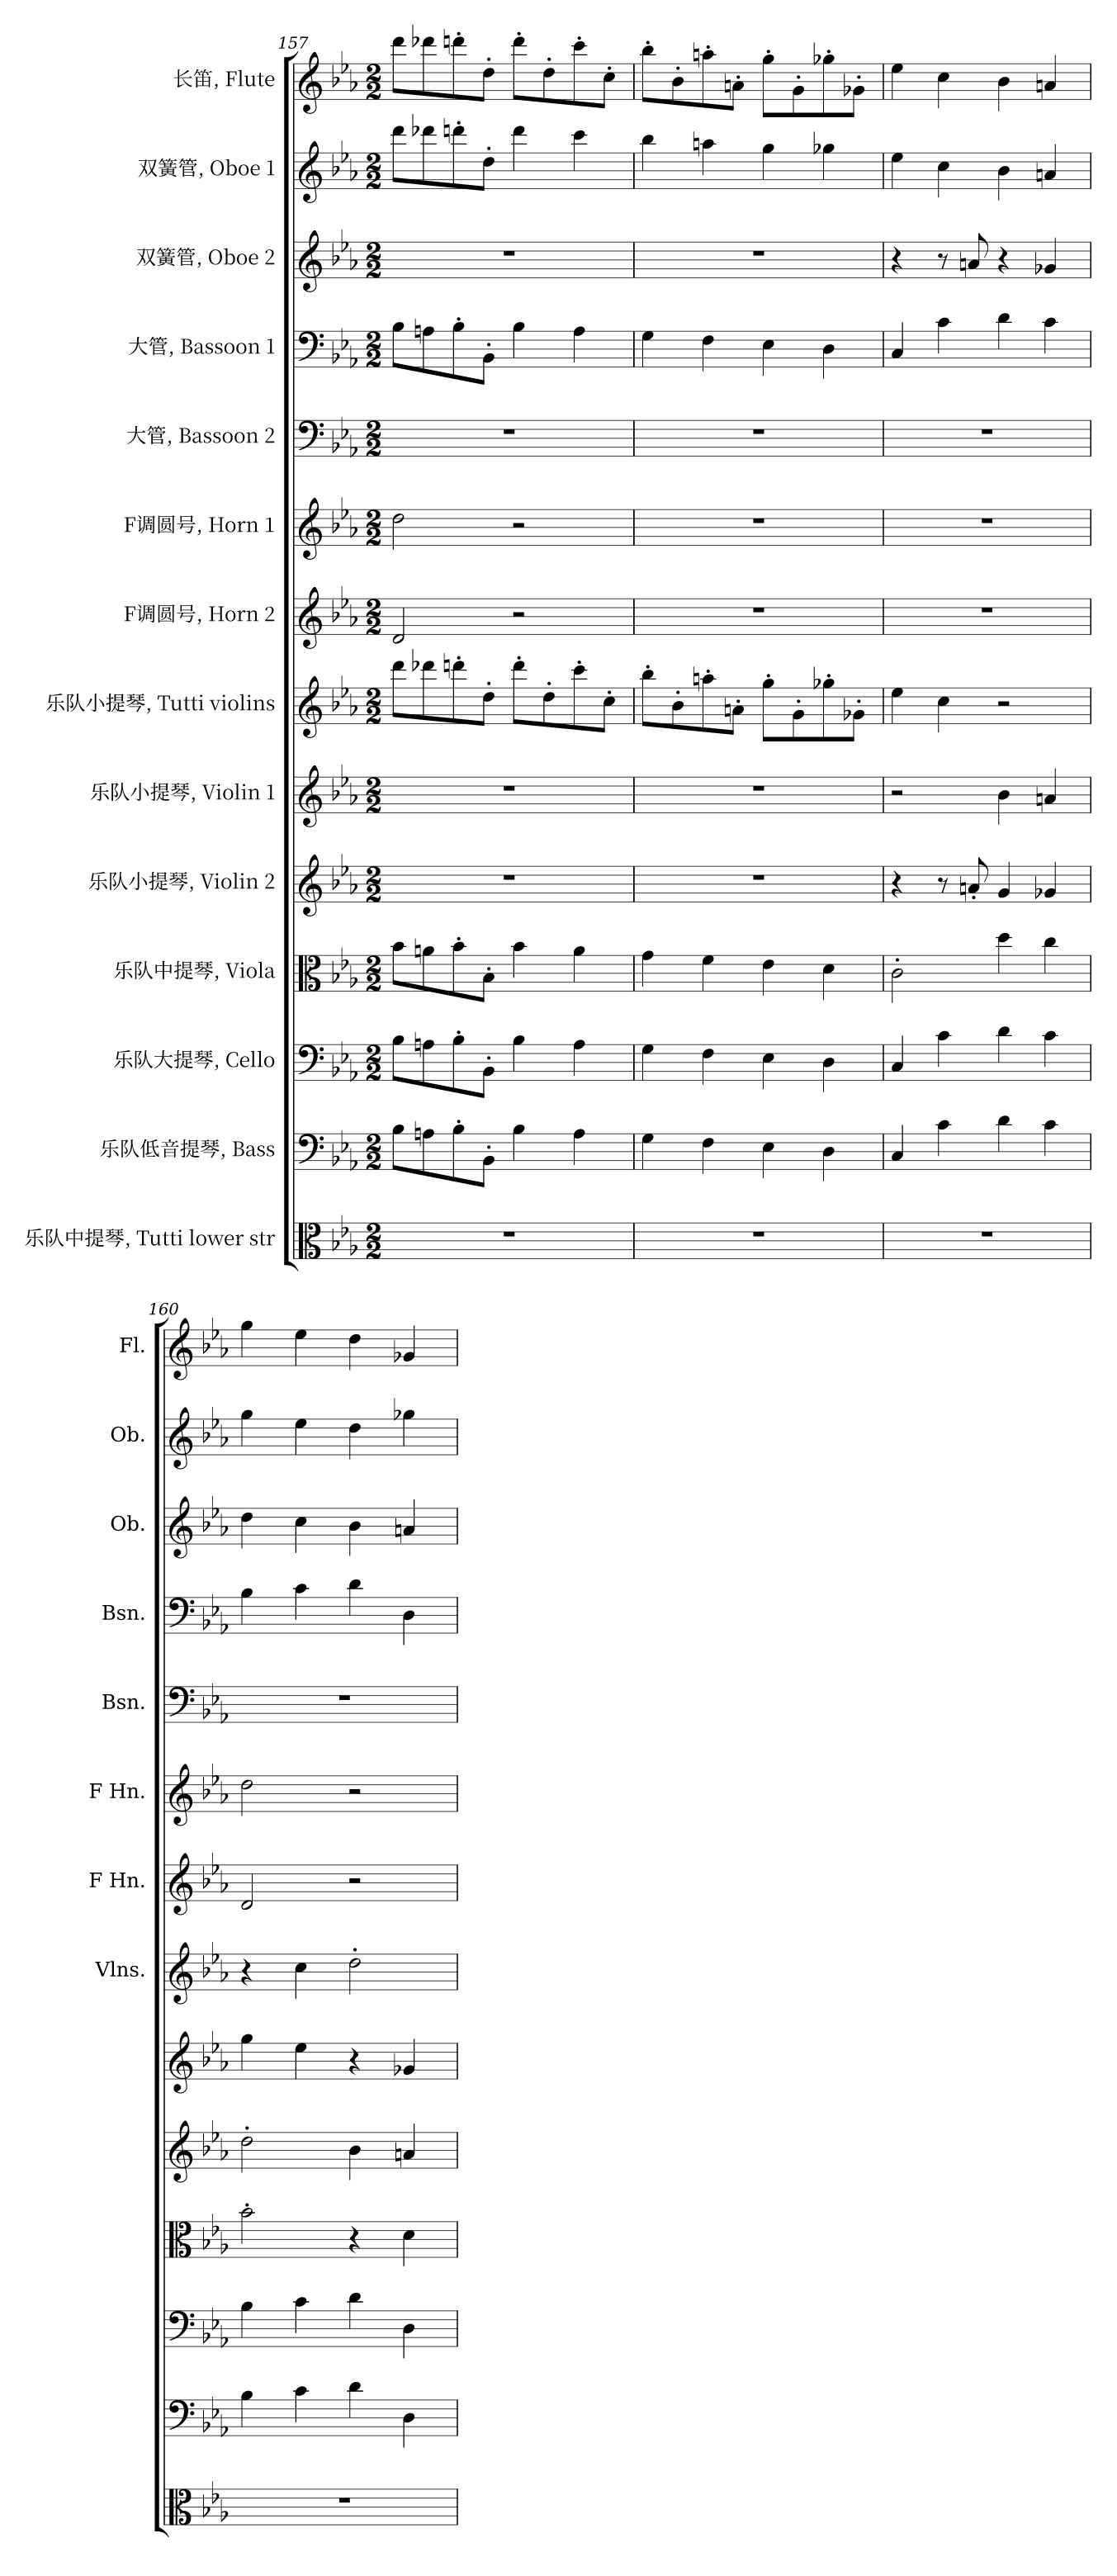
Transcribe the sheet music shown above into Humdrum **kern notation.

**kern	**kern	**kern	**kern	**kern	**kern	**kern	**kern	**kern	**kern	**kern	**kern	**kern	**kern
*part14	*part13	*part12	*part11	*part10	*part9	*part8	*part7	*part6	*part5	*part4	*part3	*part2	*part1
*staff14	*staff13	*staff12	*staff11	*staff10	*staff9	*staff8	*staff7	*staff6	*staff5	*staff4	*staff3	*staff2	*staff1
*I"乐队中提琴, Tutti lower str	*I"乐队低音提琴, Bass	*I"乐队大提琴, Cello	*I"乐队中提琴, Viola	*I"乐队小提琴, Violin 2	*I"乐队小提琴, Violin 1	*I"乐队小提琴, Tutti violins	*I"F调圆号, Horn 2	*I"F调圆号, Horn 1	*I"大管, Bassoon 2	*I"大管, Bassoon 1	*I"双簧管, Oboe 2	*I"双簧管, Oboe 1	*I"长笛, Flute
*	*	*	*	*	*	*I'Vlns.	*I'F Hn.	*I'F Hn.	*I'Bsn.	*I'Bsn.	*I'Ob.	*I'Ob.	*I'Fl.
*clefC3	*clefF4	*clefF4	*clefC3	*clefG2	*clefG2	*clefG2	*clefG2	*clefG2	*clefF4	*clefF4	*clefG2	*clefG2	*clefG2
*	*ITrd7c12	*	*	*	*	*	*ITrd4c7	*ITrd4c7	*	*	*	*	*
*k[b-e-a-]	*k[b-e-a-]	*k[b-e-a-]	*k[b-e-a-]	*k[b-e-a-]	*k[b-e-a-]	*k[b-e-a-]	*k[b-e-a-d-]	*k[b-e-a-d-]	*k[b-e-a-]	*k[b-e-a-]	*k[b-e-a-]	*k[b-e-a-]	*k[b-e-a-]
*M2/2	*M2/2	*M2/2	*M2/2	*M2/2	*M2/2	*M2/2	*M2/2	*M2/2	*M2/2	*M2/2	*M2/2	*M2/2	*M2/2
*MM160	*MM160	*MM160	*MM160	*MM160	*MM160	*MM160	*MM160	*MM160	*MM160	*MM160	*MM160	*MM160	*MM160
=157	=157	=157	=157	=157	=157	=157	=157	=157	=157	=157	=157	=157	=157
1r	8BB-\L	8B-\L	8b-\L	1r	1r	8ddd\L	2G/	2g\	1r	8B-\L	1r	8ddd\L	8ddd\L
.	8AAn\	8An\	8an\	.	.	8ddd-X\	.	.	.	8An\	.	8ddd-X\	8ddd-X\
.	8BB-'\	8B-'\	8b-'\	.	.	8dddn'\	.	.	.	8B-'\	.	8dddn'\	8dddn'\
.	8BBB-'\J	8BB-'\J	8B-'\J	.	.	8dd'\J	.	.	.	8BB-'\J	.	8dd'\J	8dd'\J
*	*	*	*	*	*	*	*	*	*	*	*	*	*MM161
.	4BB-\	4B-\	4b-\	.	.	8ddd'\L	2r	2r	.	4B-\	.	4ddd\	8ddd'\L
.	.	.	.	.	.	8dd'\	.	.	.	.	.	.	8dd'\
.	4AA\	4A\	4a\	.	.	8ccc'\	.	.	.	4A\	.	4ccc\	8ccc'\
.	.	.	.	.	.	8cc'\J	.	.	.	.	.	.	8cc'\J
=158	=158	=158	=158	=158	=158	=158	=158	=158	=158	=158	=158	=158	=158
1r	4GG\	4G\	4g\	1r	1r	8bb-'\L	1r	1r	1r	4G\	1r	4bb-\	8bb-'\L
.	.	.	.	.	.	8b-'\	.	.	.	.	.	.	8b-'\
.	4FF\	4F\	4f\	.	.	8aan'\	.	.	.	4F\	.	4aan\	8aan'\
.	.	.	.	.	.	8an'\J	.	.	.	.	.	.	8an'\J
.	4EE-\	4E-\	4e-\	.	.	8gg'\L	.	.	.	4E-\	.	4gg\	8gg'\L
.	.	.	.	.	.	8g'\	.	.	.	.	.	.	8g'\
.	4DD\	4D\	4d\	.	.	8gg-X'\	.	.	.	4D\	.	4gg-X\	8gg-X'\
.	.	.	.	.	.	8g-X'\J	.	.	.	.	.	.	8g-X'\J
=159	=159	=159	=159	=159	=159	=159	=159	=159	=159	=159	=159	=159	=159
*	*	*	*	*	*	*	*	*	*	*	*	*	*MM160
1r	4CC/	4C/	2c'\	4r	2r	4ee-\	1r	1r	1r	4C/	4r	4ee-\	4ee-\
.	4C\	4c\	.	8r	.	4cc\	.	.	.	4c\	8r	4cc\	4cc\
.	.	.	.	8an'/	.	.	.	.	.	.	8an/	.	.
.	4D\	4d\	4dd\	4g/	4b-\	2r	.	.	.	4d\	4r	4b-\	4b-\
.	4C\	4c\	4cc\	4g-X/	4an/	.	.	.	.	4c\	4g-X/	4an/	4an/
!!LO:PB:g=z
=160	=160	=160	=160	=160	=160	=160	=160	=160	=160	=160	=160	=160	=160
*	*	*	*	*	*	*	*	*	*	*	*	*	*MM154
1r	4BB-\	4B-\	2b-'\	2dd'\	4gg\	4r	2G/	2g\	1r	4B-\	4dd\	4gg\	4gg\
*	*	*	*	*	*	*	*	*	*	*	*	*	*MM154
.	4C\	4c\	.	.	4ee-\	4cc\	.	.	.	4c\	4cc\	4ee-\	4ee-\
*	*	*	*	*	*	*	*	*	*	*	*	*	*MM150
.	4D\	4d\	4r	4b-\	4r	2dd'\	2r	2r	.	4d\	4b-\	4dd\	4dd\
*	*	*	*	*	*	*	*	*	*	*	*	*	*MM125
.	4DD\	4D\	4d\	4an/	4g-X/	.	.	.	.	4D\	4an/	4gg-X\	4g-X/
=	=	=	=	=	=	=	=	=	=	=	=	=	=
*-	*-	*-	*-	*-	*-	*-	*-	*-	*-	*-	*-	*-	*-
